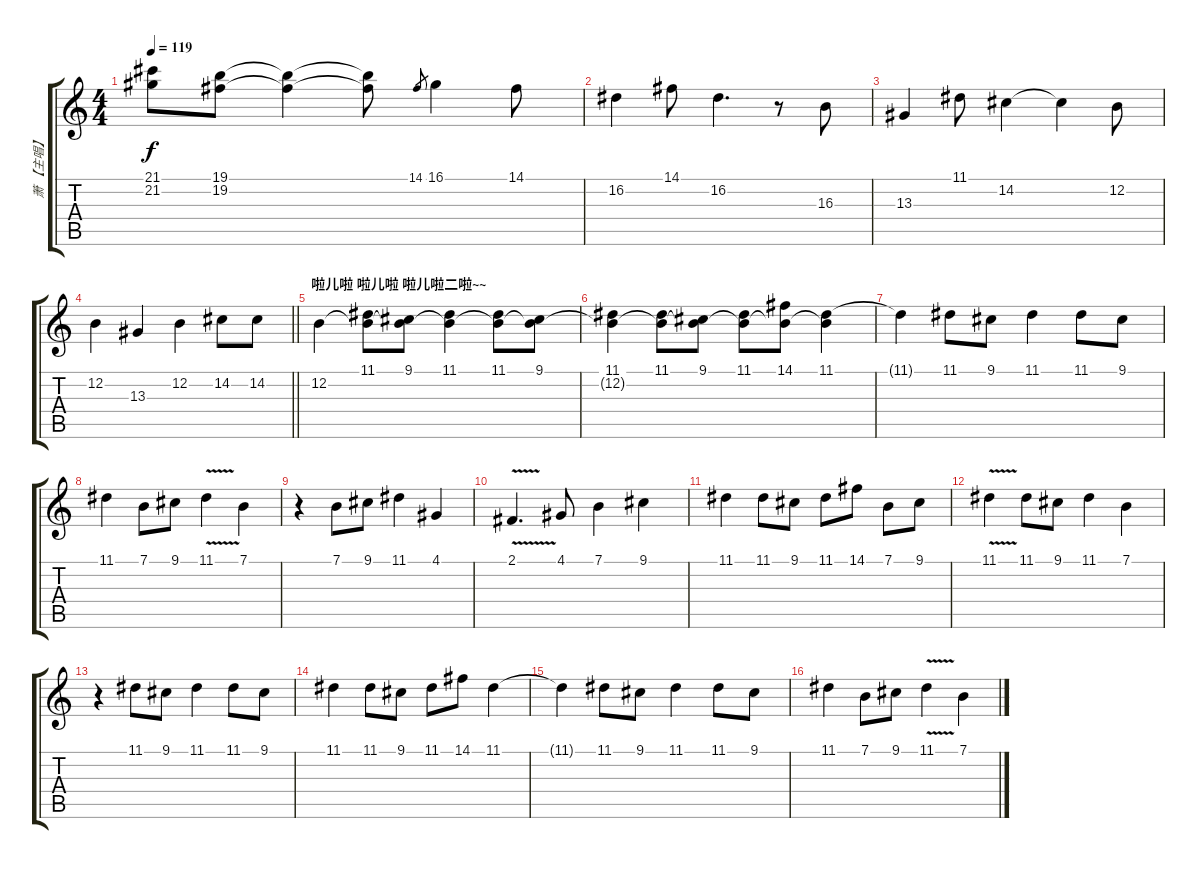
\track ("萧 【主唱】" "萧 【主唱】") {instrument piccolo}
\staff {score tabs}
\tuning (E4 B3 G3 D3 A2 E2) {hide}
\ts (4 4)
\tempo 119
\clef g2
\ks c
(21.1 21.2).8{dy f} (19.1 19.2).8 (19.1{t} 19.2{t}).4 (19.1{t} 19.2{t}).8 14.1.8{gr} 16.1.4 14.1.8 |
16.2.4 14.1.8 16.2.4{d} r.8 16.3.8 |
13.3.4 11.1.8 14.2.4 14.2{t}.4 12.2.8 |
\barLineRight lightlight
12.2.4 13.3.4 12.2.4 14.2.8 14.2.8 |
\section ("" "啦儿啦 啦儿啦 啦儿啦二啦~~")
12.2.4 (11.1 12.2{t}).8 (9.1 12.2{t}).8 (11.1 12.2{t}).4 (11.1 12.2{t}).8 (9.1 12.2{t}).8 |
(11.1 12.2{t}).4 (11.1 12.2{t}).8 (9.1 12.2{t}).8 (11.1 12.2{t}).8 (14.1 12.2{t}).8 (11.1 12.2{t}).4 |
11.1{t}.4 11.1.8 9.1.8 11.1.4 11.1.8 9.1.8 |
11.1.4 7.1.8 9.1.8 11.1{v}.4 7.1.4 |
r.4 7.1.8 9.1.8 11.1.4 4.1.4 |
2.1{v}.4{d} 4.1.8 7.1.4 9.1.4 |
11.1.4 11.1.8 9.1.8 11.1.8 14.1.8 7.1.8 9.1.8 |
11.1{v}.4 11.1.8 9.1.8 11.1.4 7.1.4 |
r.4 11.1.8 9.1.8 11.1.4 11.1.8 9.1.8 |
11.1.4 11.1.8 9.1.8 11.1.8 14.1.8 11.1.4 |
11.1{t}.4 11.1.8 9.1.8 11.1.4 11.1.8 9.1.8 |
11.1.4 7.1.8 9.1.8 11.1{v}.4 7.1.4
